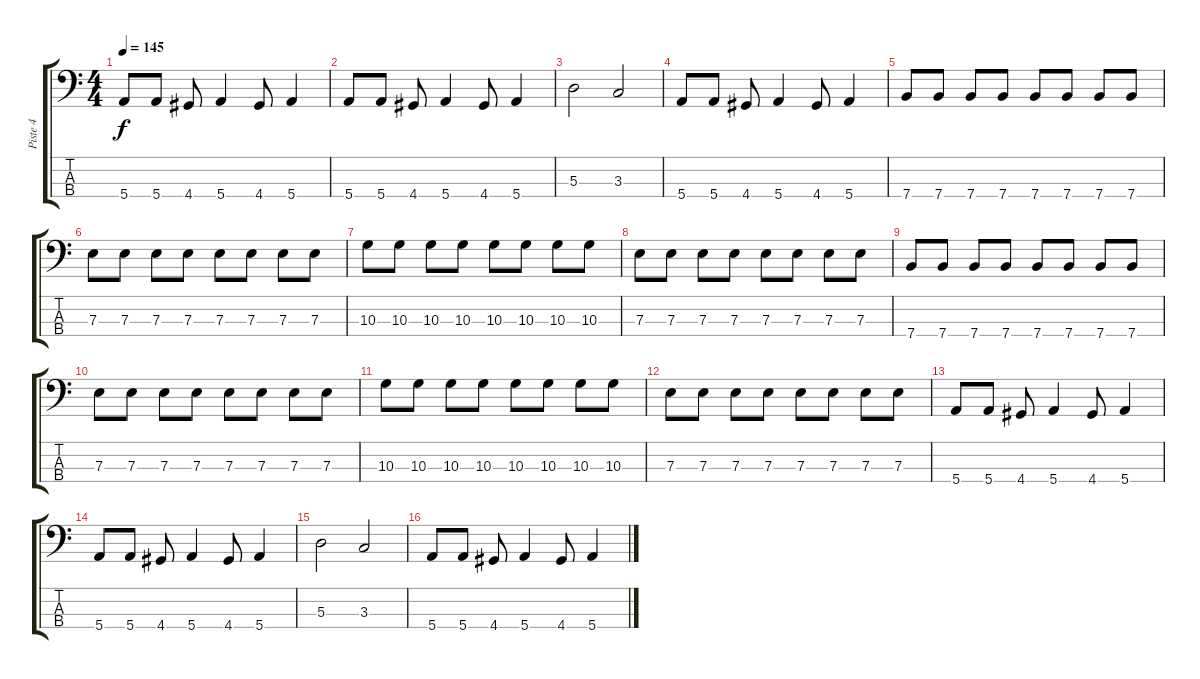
\track ("Piste 4" "Piste 4") {instrument electricbassfinger}
\staff {score tabs}
\tuning (G2 D2 A1 E1) {hide}
\ts (4 4)
\tempo 145
\clef f4
\ks c
5.4.8{dy f} 5.4.8 4.4.8 5.4.4 4.4.8 5.4.4 |
5.4.8 5.4.8 4.4.8 5.4.4 4.4.8 5.4.4 |
5.3.2 3.3.2 |
5.4.8 5.4.8 4.4.8 5.4.4 4.4.8 5.4.4 |
7.4.8 7.4.8 7.4.8 7.4.8 7.4.8 7.4.8 7.4.8 7.4.8 |
7.3.8 7.3.8 7.3.8 7.3.8 7.3.8 7.3.8 7.3.8 7.3.8 |
10.3.8 10.3.8 10.3.8 10.3.8 10.3.8 10.3.8 10.3.8 10.3.8 |
7.3.8 7.3.8 7.3.8 7.3.8 7.3.8 7.3.8 7.3.8 7.3.8 |
7.4.8 7.4.8 7.4.8 7.4.8 7.4.8 7.4.8 7.4.8 7.4.8 |
7.3.8 7.3.8 7.3.8 7.3.8 7.3.8 7.3.8 7.3.8 7.3.8 |
10.3.8 10.3.8 10.3.8 10.3.8 10.3.8 10.3.8 10.3.8 10.3.8 |
7.3.8 7.3.8 7.3.8 7.3.8 7.3.8 7.3.8 7.3.8 7.3.8 |
5.4.8 5.4.8 4.4.8 5.4.4 4.4.8 5.4.4 |
5.4.8 5.4.8 4.4.8 5.4.4 4.4.8 5.4.4 |
5.3.2 3.3.2 |
5.4.8 5.4.8 4.4.8 5.4.4 4.4.8 5.4.4
